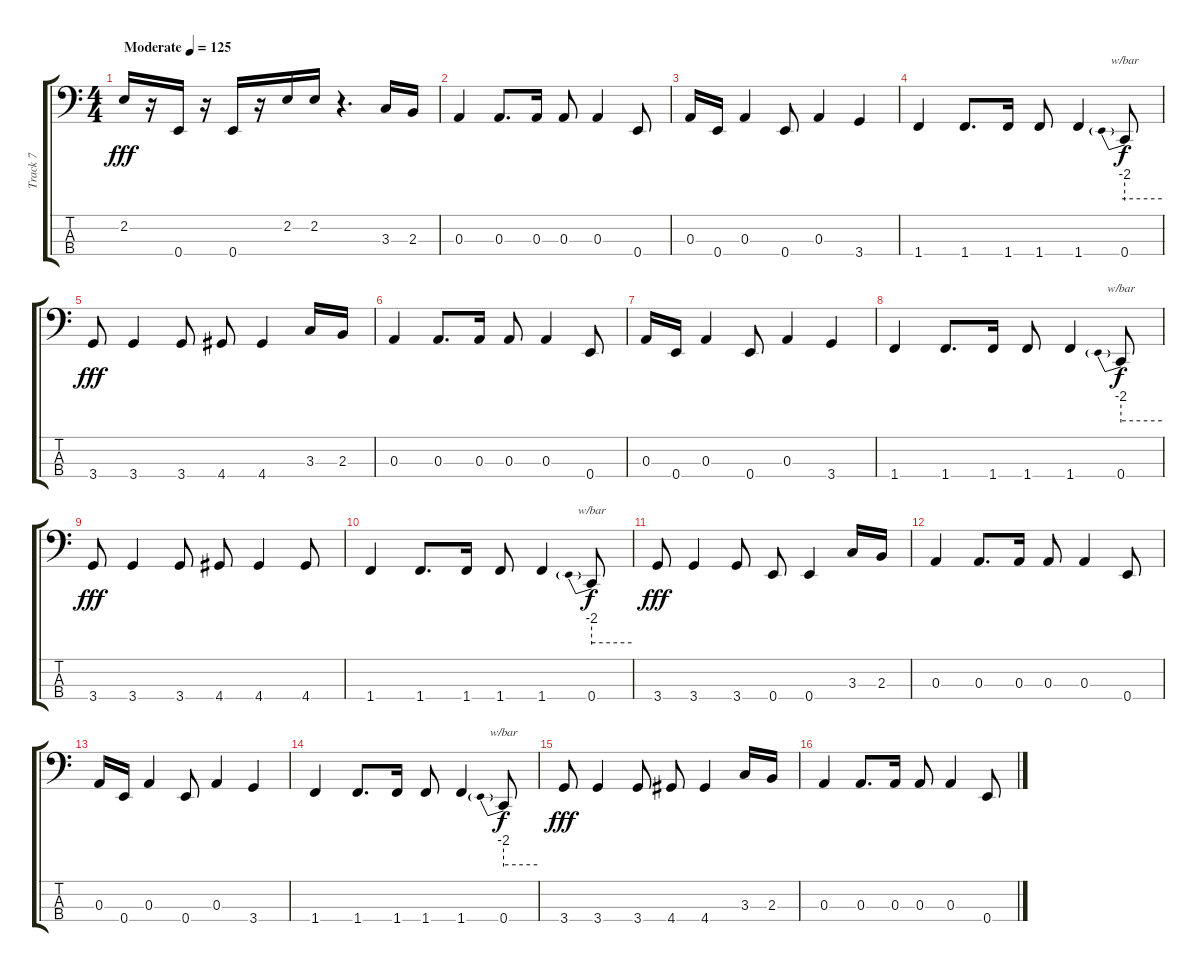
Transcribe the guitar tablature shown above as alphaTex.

\track ("Track 7" "Track 7") {instrument electricbassfinger}
\staff {score tabs}
\tuning (G2 D2 A1 E1) {hide}
\ts (4 4)
\tempo (125 "Moderate")
\clef f4
\ks c
2.2.16{dy fff instrument electricbassfinger} r.16 0.4.16 r.16 0.4.16 r.16 2.2.16 2.2.16 r.4{d} 3.3.16 2.3.16 |
0.3.4 0.3.8{d} 0.3.16 0.3.8 0.3.4 0.4.8 |
0.3.16 0.4.16 0.3.4 0.4.8 0.3.4 3.4.4 |
1.4.4 1.4.8{d} 1.4.16 1.4.8 1.4.4 0.4.8{tbe (predive default 0 -8 60 -8) dy f} |
3.4.8{dy fff} 3.4.4 3.4.8 4.4.8 4.4.4 3.3.16 2.3.16 |
0.3.4 0.3.8{d} 0.3.16 0.3.8 0.3.4 0.4.8 |
0.3.16 0.4.16 0.3.4 0.4.8 0.3.4 3.4.4 |
1.4.4 1.4.8{d} 1.4.16 1.4.8 1.4.4 0.4.8{tbe (predive default 0 -8 60 -8) dy f} |
3.4.8{dy fff} 3.4.4 3.4.8 4.4.8 4.4.4 4.4.8 |
1.4.4 1.4.8{d} 1.4.16 1.4.8 1.4.4 0.4.8{tbe (predive default 0 -8 60 -8) dy f} |
3.4.8{dy fff} 3.4.4 3.4.8 0.4.8 0.4.4 3.3.16 2.3.16 |
0.3.4 0.3.8{d} 0.3.16 0.3.8 0.3.4 0.4.8 |
0.3.16 0.4.16 0.3.4 0.4.8 0.3.4 3.4.4 |
1.4.4 1.4.8{d} 1.4.16 1.4.8 1.4.4 0.4.8{tbe (predive default 0 -8 60 -8) dy f} |
3.4.8{dy fff} 3.4.4 3.4.8 4.4.8 4.4.4 3.3.16 2.3.16 |
0.3.4 0.3.8{d} 0.3.16 0.3.8 0.3.4 0.4.8
